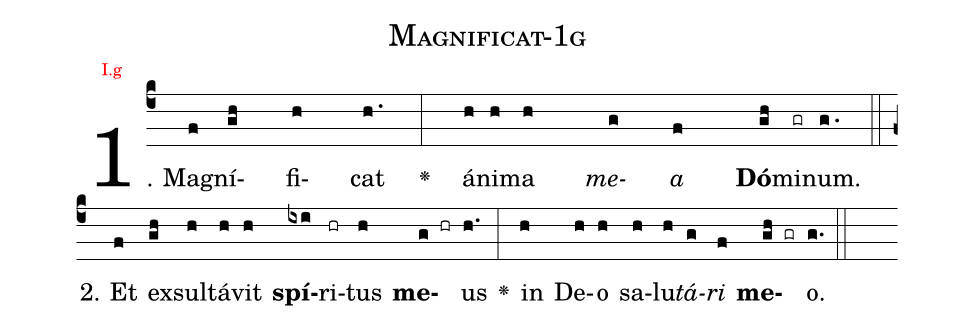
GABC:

name: Magnificat-1g;
annotation: {\color{red}\scriptsize I.g};
%%
(c4)1. Ma(f)gní(gh)fi(h)cat(h.) <v>\greheightstar</v>(:) á(h)ni(h)ma(h) <i>me</i>(g)<i>a</i>(f) <b>Dó</b>(gh)mi(gr)num.(g.) (::) (z)
2. Et(f) ex(gh)sul(h)tá(h)vit(h) <b>spí</b>(ixi)ri(hr)tus(h) <b>me</b>(g hr)us(h.) <v>\greheightstar</v>(:) in(h) De(h)o(h) sa(h)lu(h)<i>tá</i>(g)<i>ri</i>(f) <b>me</b>(gh gr)o.(g.) (::)


%E(h) u(h) o(g) u(f) a(gh) e.(g.) (::)
